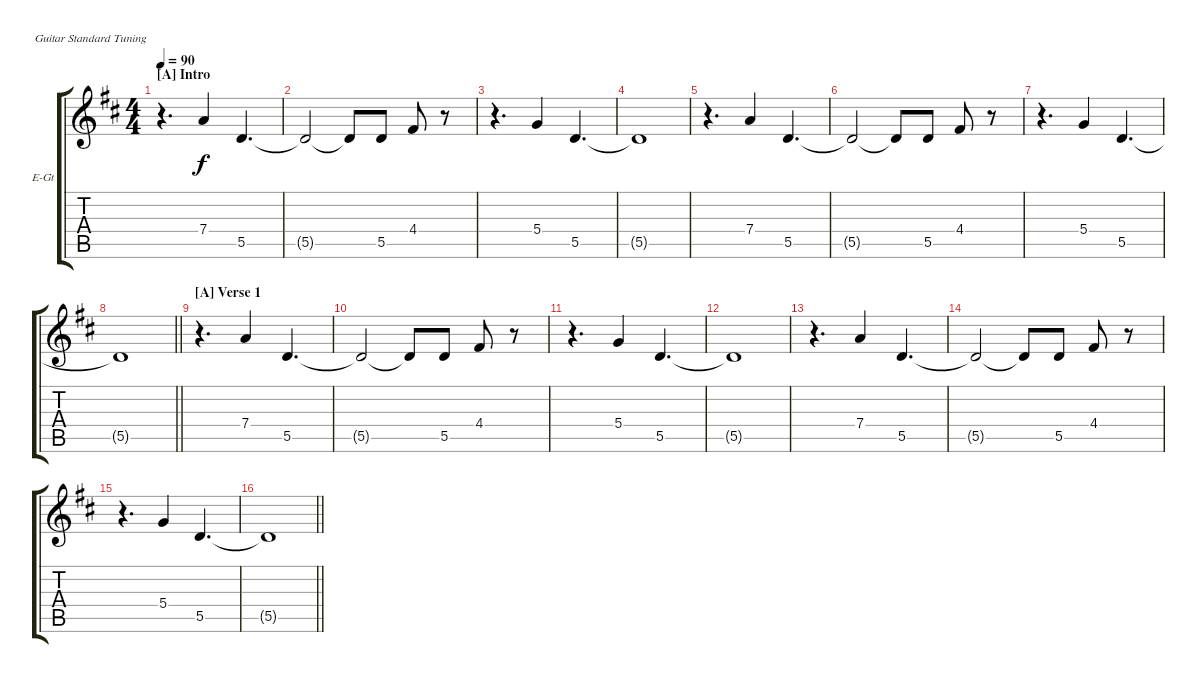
\defaultSystemsLayout 4
\bracketExtendMode groupsimilarinstruments
\firstSystemTrackNameOrientation horizontal
\otherSystemsTrackNameOrientation horizontal
\track ("JetAnother E-Guitar" "E-Gt") {instrument electricguitarclean}
\staff {score tabs}
\tuning (E4 B3 G3 D3 A2 E2)
\ts (4 4)
\section ("A" "Intro")
\tempo 90
\clef g2
\scale
0.38055
\ks d
r.4{d dy f instrument electricguitarclean} 7.4.4 5.5.4{d} |
\scale
0.266385 5.5{t}.2 5.5{t}.8 5.5.8 4.4.8 r.8 |
\scale
0.224101 r.4{d} 5.4.4 5.5.4{d} |
\scale
0.128964 5.5{t}.1 |
\scale
0.265664 r.4{d} 7.4.4 5.5.4{d} |
\scale
0.315789 5.5{t}.2 5.5{t}.8 5.5.8 4.4.8 r.8 |
\scale
0.265664 r.4{d} 5.4.4 5.5.4{d} |
\scale
0.152882
\barLineRight lightlight
5.5{t}.1 |
\section ("A" "Verse 1")
\scale
0.265664 r.4{d} 7.4.4 5.5.4{d} |
\scale
0.315789 5.5{t}.2 5.5{t}.8 5.5.8 4.4.8 r.8 |
\scale
0.265664 r.4{d} 5.4.4 5.5.4{d} |
\scale
0.152882 5.5{t}.1 |
\scale
0.265664 r.4{d} 7.4.4 5.5.4{d} |
\scale
0.315789 5.5{t}.2 5.5{t}.8 5.5.8 4.4.8 r.8 |
\scale
0.265664 r.4{d} 5.4.4 5.5.4{d} |
\scale
0.152882
\barLineRight lightlight
5.5{t}.1
